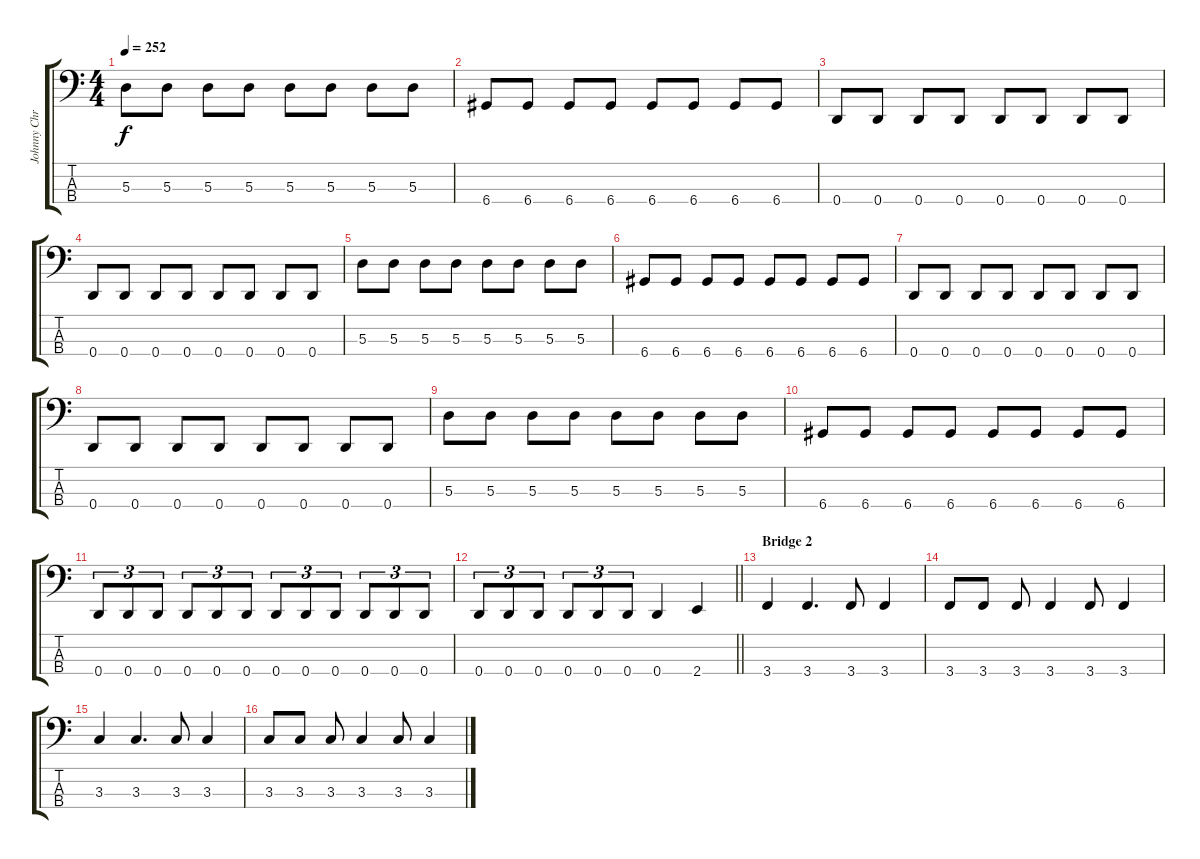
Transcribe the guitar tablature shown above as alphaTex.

\track ("Johnny Christ" "Johnny Chr") {instrument electricbasspick}
\staff {score tabs}
\tuning (G2 D2 A1 D1) {hide}
\ts (4 4)
\tempo 252
\clef f4
\ks c
5.3.8{dy f} 5.3.8 5.3.8 5.3.8 5.3.8 5.3.8 5.3.8 5.3.8 |
6.4.8 6.4.8 6.4.8 6.4.8 6.4.8 6.4.8 6.4.8 6.4.8 |
0.4.8 0.4.8 0.4.8 0.4.8 0.4.8 0.4.8 0.4.8 0.4.8 |
0.4.8 0.4.8 0.4.8 0.4.8 0.4.8 0.4.8 0.4.8 0.4.8 |
5.3.8 5.3.8 5.3.8 5.3.8 5.3.8 5.3.8 5.3.8 5.3.8 |
6.4.8 6.4.8 6.4.8 6.4.8 6.4.8 6.4.8 6.4.8 6.4.8 |
0.4.8 0.4.8 0.4.8 0.4.8 0.4.8 0.4.8 0.4.8 0.4.8 |
0.4.8 0.4.8 0.4.8 0.4.8 0.4.8 0.4.8 0.4.8 0.4.8 |
5.3.8 5.3.8 5.3.8 5.3.8 5.3.8 5.3.8 5.3.8 5.3.8 |
6.4.8 6.4.8 6.4.8 6.4.8 6.4.8 6.4.8 6.4.8 6.4.8 |
0.4.8{tu (3 2)} 0.4.8{tu (3 2)} 0.4.8{tu (3 2)} 0.4.8{tu (3 2)} 0.4.8{tu (3 2)} 0.4.8{tu (3 2)} 0.4.8{tu (3 2)} 0.4.8{tu (3 2)} 0.4.8{tu (3 2)} 0.4.8{tu (3 2)} 0.4.8{tu (3 2)} 0.4.8{tu (3 2)} |
\barLineRight lightlight
0.4.8{tu (3 2)} 0.4.8{tu (3 2)} 0.4.8{tu (3 2)} 0.4.8{tu (3 2)} 0.4.8{tu (3 2)} 0.4.8{tu (3 2)} 0.4.4 2.4.4 |
\section ("" "Bridge 2")
3.4.4 3.4.4{d} 3.4.8 3.4.4 |
3.4.8 3.4.8 3.4.8 3.4.4 3.4.8 3.4.4 |
3.3.4 3.3.4{d} 3.3.8 3.3.4 |
3.3.8 3.3.8 3.3.8 3.3.4 3.3.8 3.3.4
